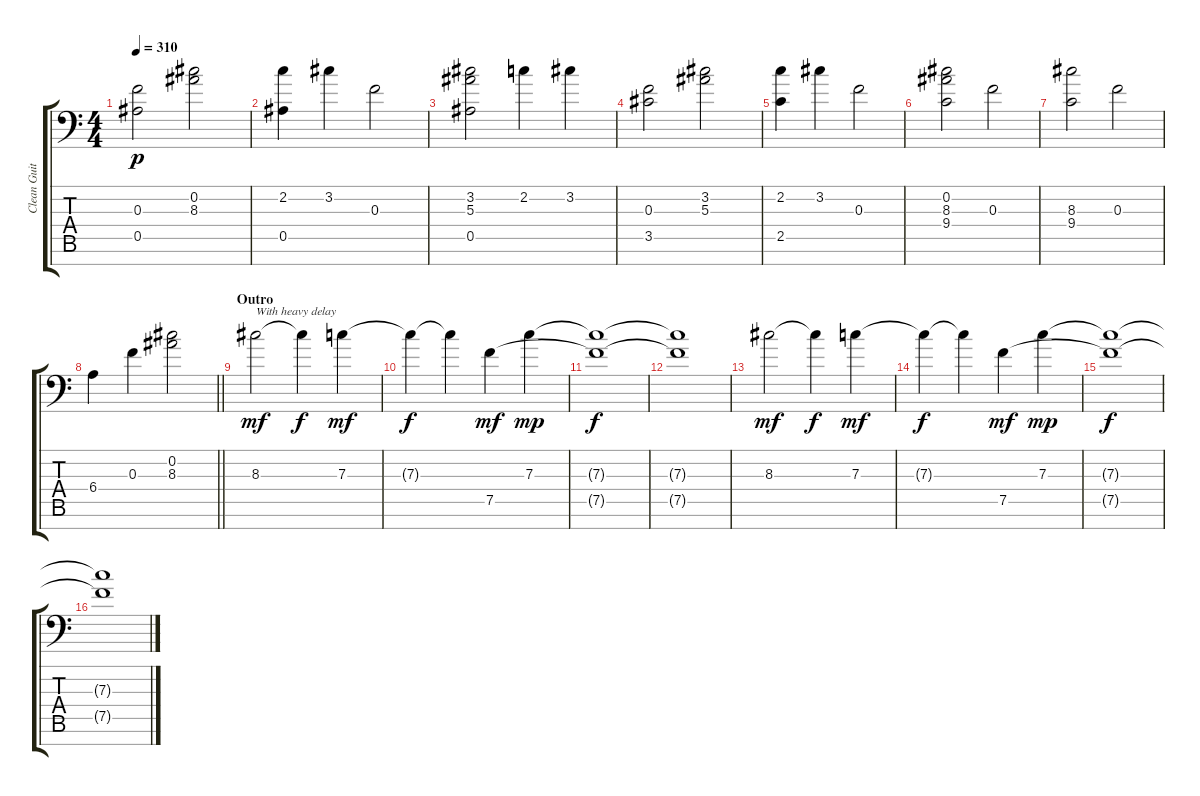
\track ("Clean Guitar" "Clean Guit") {instrument acousticguitarsteel}
\staff {score tabs}
\tuning (Eb4 Bb3 F3 Eb2 Bb2 F1 Bb1) {hide}
\ts (4 4)
\tempo 310
\clef f4
\ks c
(0.3 0.5).2{dy p} (0.2 8.3).2 |
(2.2 0.5).4 3.2.4 0.3.2 |
(3.2 5.3 0.5).2 2.2.4 3.2.4 |
(0.3 3.5).2 (3.2 5.3).2 |
(2.2 2.5).4 3.2.4 0.3.2 |
(0.2 8.3 9.4).2 0.3.2 |
(8.3 9.4).2 0.3.2 |
\barLineRight lightlight
6.4.4 0.3.4 (0.2 8.3).2 |
\section ("" "Outro")
8.3.2{txt "With heavy delay" dy mf volume 10} 8.3{t}.4{dy f} 7.3.4{dy mf} |
7.3{t}.4{dy f} 7.3{t}.4 7.5.4{dy mf} 7.3.4{dy mp} |
(7.3{t} 7.5{t}).1{dy f} |
(7.3{t} 7.5{t}).1 |
8.3.2{dy mf} 8.3{t}.4{dy f} 7.3.4{dy mf} |
7.3{t}.4{dy f} 7.3{t}.4 7.5.4{dy mf} 7.3.4{dy mp} |
(7.3{t} 7.5{t}).1{dy f} |
(7.3{t} 7.5{t}).1
